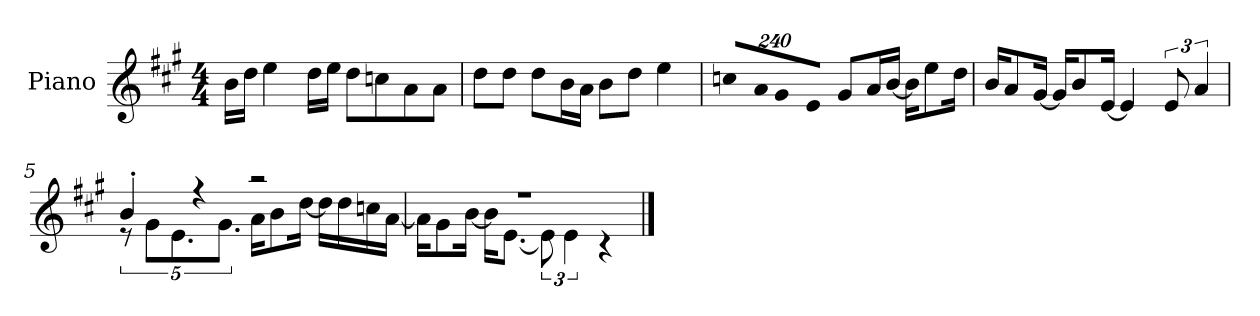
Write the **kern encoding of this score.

**kern
*part1
*staff1
*I"Piano
*I'P-no
*clefG2
*k[f#c#g#]
*M4/4
*MM90
=1
16b\LL
16dd\JJ
4ee\
16dd\LL
16ee\JJ
8dd\L
8ccn\
8a\
8a\J
=2
8dd\L
8dd\J
8dd\L
16b\L
16a\JJ
8b\L
8dd\J
4ee\
=3
*Xbrackettup
!LO:N:vis=8
960%137ccn/L
!LO:N:vis=16
1920%137a/K
!LO:N:vis=8
960%137g#/
!LO:N:vis=8
960%137e/J
8g#/L
16a/L
[16b/JJ
16b\KL]
8ee\
16dd\Jk
=4
16b/KL
8a/
[16g#/Jk
16g#/KL]
8b/
[16e/Jk
4e/]
*brackettup
12e/
6a/
!!LO:LB:g=z
=5
*^
4b'/	10r
.	10g#\L
.	10.e\
4r	.
.	10.g#\J
2r	16a\KL
.	8b\
.	[16dd\Jk
.	16dd\LL]
.	16dd\
.	16ccn\
.	[16a\JJ
=6	=6
1r	16a\KL]
.	8g#\
.	[16b\Jk
.	16b\KL]
.	[8.e\J
.	12e\]
.	6e\
.	4r
*v	*v
==
*-
